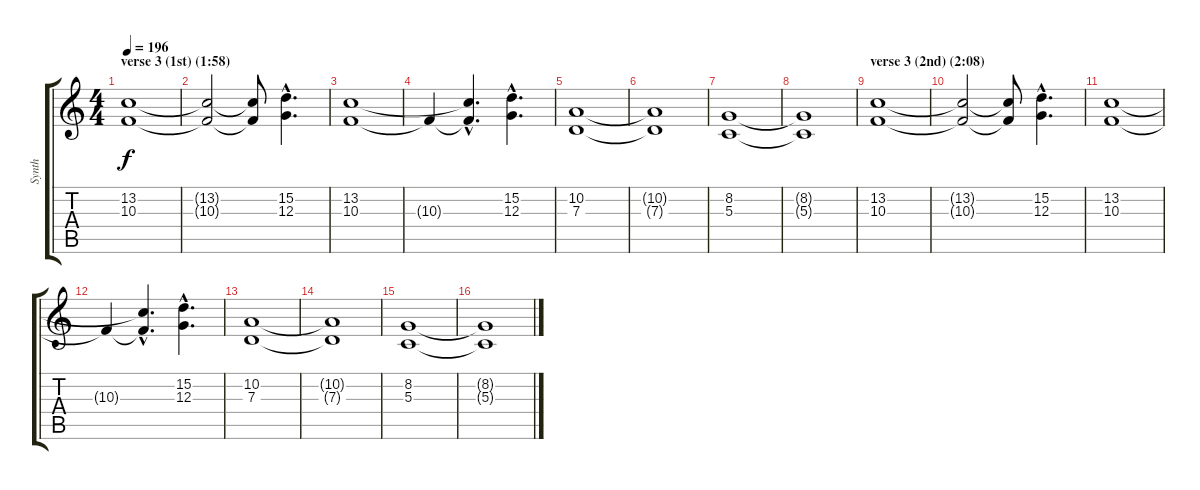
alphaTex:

\track ("Synth" "Synth") {instrument stringensemble1}
\staff {score tabs}
\tuning (E4 B3 G3 D3 A2 E2) {hide}
\ts (4 4)
\section ("" "verse 3 (1st) (1:58)")
\tempo 196
\clef g2
\ks c
(13.2 10.3).1{dy f} |
(13.2{t} 10.3{t}).2 (13.2{t} 10.3{t}).8 (15.2{hac} 12.3{hac}).4{d} |
(13.2 10.3).1 |
10.3{t}.4 (13.2{hac t} 10.3{hac t}).4{d} (15.2{hac} 12.3{hac}).4{d} |
(10.2 7.3).1 |
(10.2{t} 7.3{t}).1 |
(8.2 5.3).1 |
(8.2{t} 5.3{t}).1 |
\section ("" "verse 3 (2nd) (2:08)")
(13.2 10.3).1 |
(13.2{t} 10.3{t}).2 (13.2{t} 10.3{t}).8 (15.2{hac} 12.3{hac}).4{d} |
(13.2 10.3).1 |
10.3{t}.4 (13.2{hac t} 10.3{hac t}).4{d} (15.2{hac} 12.3{hac}).4{d} |
(10.2 7.3).1 |
(10.2{t} 7.3{t}).1 |
(8.2 5.3).1 |
(8.2{t} 5.3{t}).1
